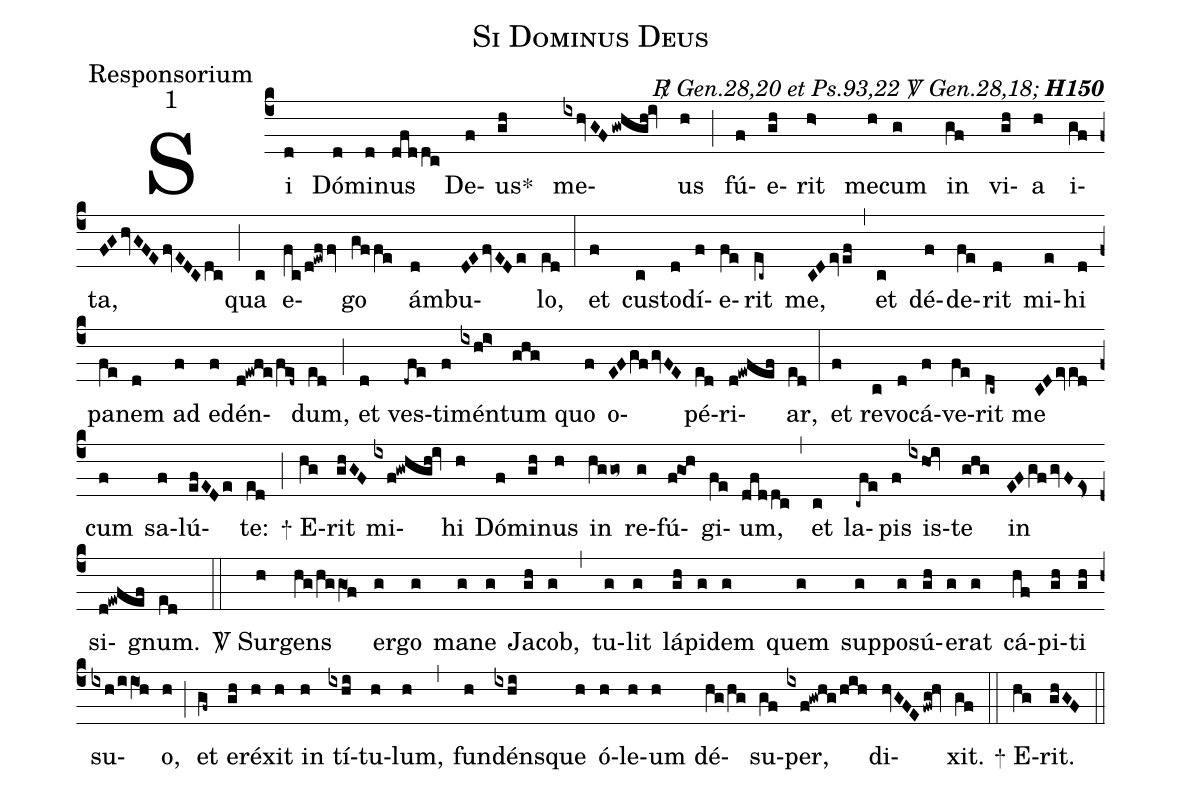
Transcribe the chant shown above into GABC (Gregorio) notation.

name:Si Dominus Deus;
office-part:Responsorium;
mode:1;
commentary:{\itshape\mdseries \Rbar\ Gen.28,20 et Ps.93,22 \Vbar\ Gen.28,18;\/} {\bfseries H150};
%%
(c4) Si(d) Dó(d)mi(d)nus(dfddc) De(f)us<sp>*</sp>(gh) me(ixhvGFgwhgh@iv)us(h) (;)
fú(f)e(gh)rit(h>) me(h)cum(g) in(gf) vi(gh)a(h) i(gf)ta,(FGhvGFEfvEDCdc) (;)
qua(c) e(fc/d!ewffv)go(gf/fe) ám(d)bu(DEfvEDe)lo,(ed) (:)
et(f) cus(c)to(d)dí(f)e(fe)rit(ec~) me,(CDevef) (,)
et(c) dé(f)de(fe)rit(d) mi(e)hi(d) pa(fe)nem(d) ad(f) e(f)dén(d@ewfe/fed~)dum,(ed) (;)
et(d) ves(-dfe)ti(f)mén(ixhi>)tum(ghg) quo(f) o(EFgfgvFE)pé(ed)ri(d@ewfef)ar,(ed) (:)
et(f) re(c)vo(d)cá(f)ve(fe)rit(dc~) me(CDeved) cum(f) sa(f)lú(efEDe)te:(ed) (;)
<sp>+</sp> E(hg)rit(ghGF) mi(ixf@gwhgh@iv)hi(h) Dó(f)mi(gh)nus(h) in(hggo~) re(g)fú(f@go1@h>)gi(fe)um,(dfddc) (,)
et(c) la(-cfe)pis(f) is(ixho@iv)te(ghg) in(EFgfgvFEs<) si(d@ewfef)gnum.(ed) (::)
<sp>V/</sp> Sur(h)gens(hg/hggO1f) er(g)go(g) ma(g)ne(g) Ja(gh)cob,(g) (,)
tu(g)lit(g) lá(gh)pi(g)dem(g) quem(g) sup(g)po(g)sú(gh)e(g)rat(g) cá(hf)pi(gh)ti(gh) su(ixh/iiO1h)o,(h) (;)
et(gf~) e(gh)ré(h)xit(h) in(h) tí(ixhi)tu(h)lum,(h) (,)
fun(h)déns(ixhi)que(h) ó(h)le(h)um(h) dé(hg/hg)su(gf)per,(ixf@gwhg/hih) di(hvGFEfwg!hv)xit.(gf) (::)
<sp>+</sp> E(hg)rit.(ghGF) (::)
